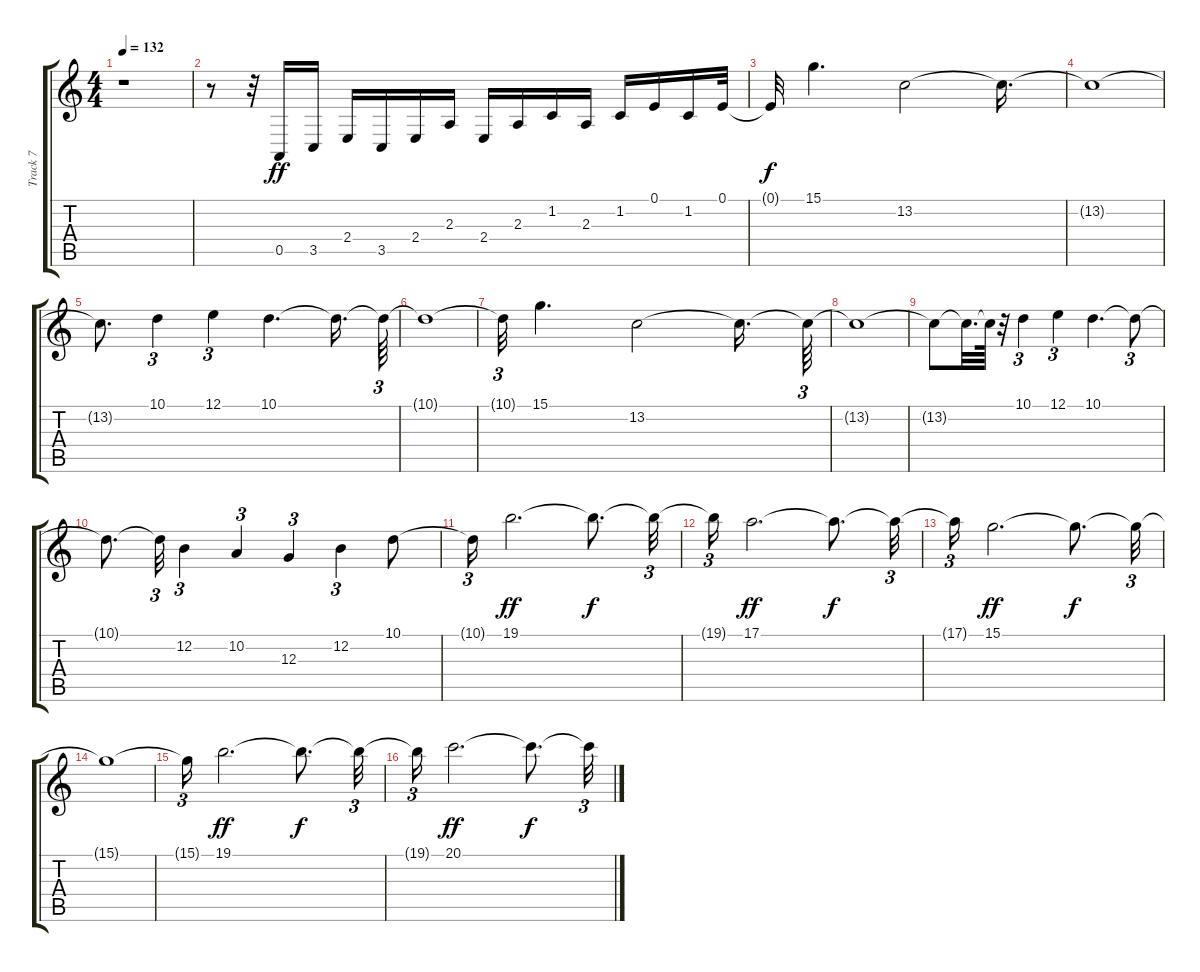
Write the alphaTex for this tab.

\track ("Track 7" "Track 7") {instrument synthbrass1}
\staff {score tabs}
\tuning (E4 B3 G3 D3 A2 E2) {hide}
\ts (4 4)
\tempo 132
\clef g2
\ks c
r.1{dy f} |
r.8 r.32 0.5.16{dy ff volume 11 balance 0 instrument voiceoohs} 3.5.16 2.4.16 3.5.16 2.4.16 2.3.16 2.4.16 2.3.16 1.2.16 2.3.16 1.2.16 0.1.16 1.2.16 0.1.32 |
0.1{t}.32{dy f} 15.1.4{d volume 16 instrument stringensemble2} 13.2.2 13.2{t}.16{d} |
13.2{t}.1 |
13.2{t}.8{d} 10.1.4{tu (3 2)} 12.1.4{tu (3 2)} 10.1.4{d} 10.1{t}.16{d} 10.1{t}.64{tu (3 2)} |
10.1{t}.1 |
10.1{t}.32{tu (3 2)} 15.1.4{d} 13.2.2 13.2{t}.16{d} 13.2{t}.64{tu (3 2)} |
13.2{t}.1 |
13.2{t}.8 13.2{t}.32{d} 13.2{t}.64 r.32 10.1.4{tu (3 2)} 12.1.4{tu (3 2)} 10.1.4{d} 10.1{t}.8{tu (3 2)} |
10.1{t}.8{d} 10.1{t}.32{tu (3 2)} 12.2.4{tu (3 2)} 10.2.4{tu (3 2)} 12.3.4{tu (3 2)} 12.2.4{tu (3 2)} 10.1.8 |
10.1{t}.16{tu (3 2)} 19.1.2{d dy ff volume 15 instrument stringensemble2} 19.1{t}.8{d dy f} 19.1{t}.32{tu (3 2)} |
19.1{t}.16{tu (3 2)} 17.1.2{d dy ff} 17.1{t}.8{d dy f} 17.1{t}.32{tu (3 2)} |
17.1{t}.16{tu (3 2)} 15.1.2{d dy ff} 15.1{t}.8{d dy f} 15.1{t}.32{tu (3 2)} |
15.1{t}.1 |
15.1{t}.16{tu (3 2)} 19.1.2{d dy ff} 19.1{t}.8{d dy f} 19.1{t}.32{tu (3 2)} |
19.1{t}.16{tu (3 2)} 20.1.2{d dy ff} 20.1{t}.8{d dy f} 20.1{t}.32{tu (3 2)}
